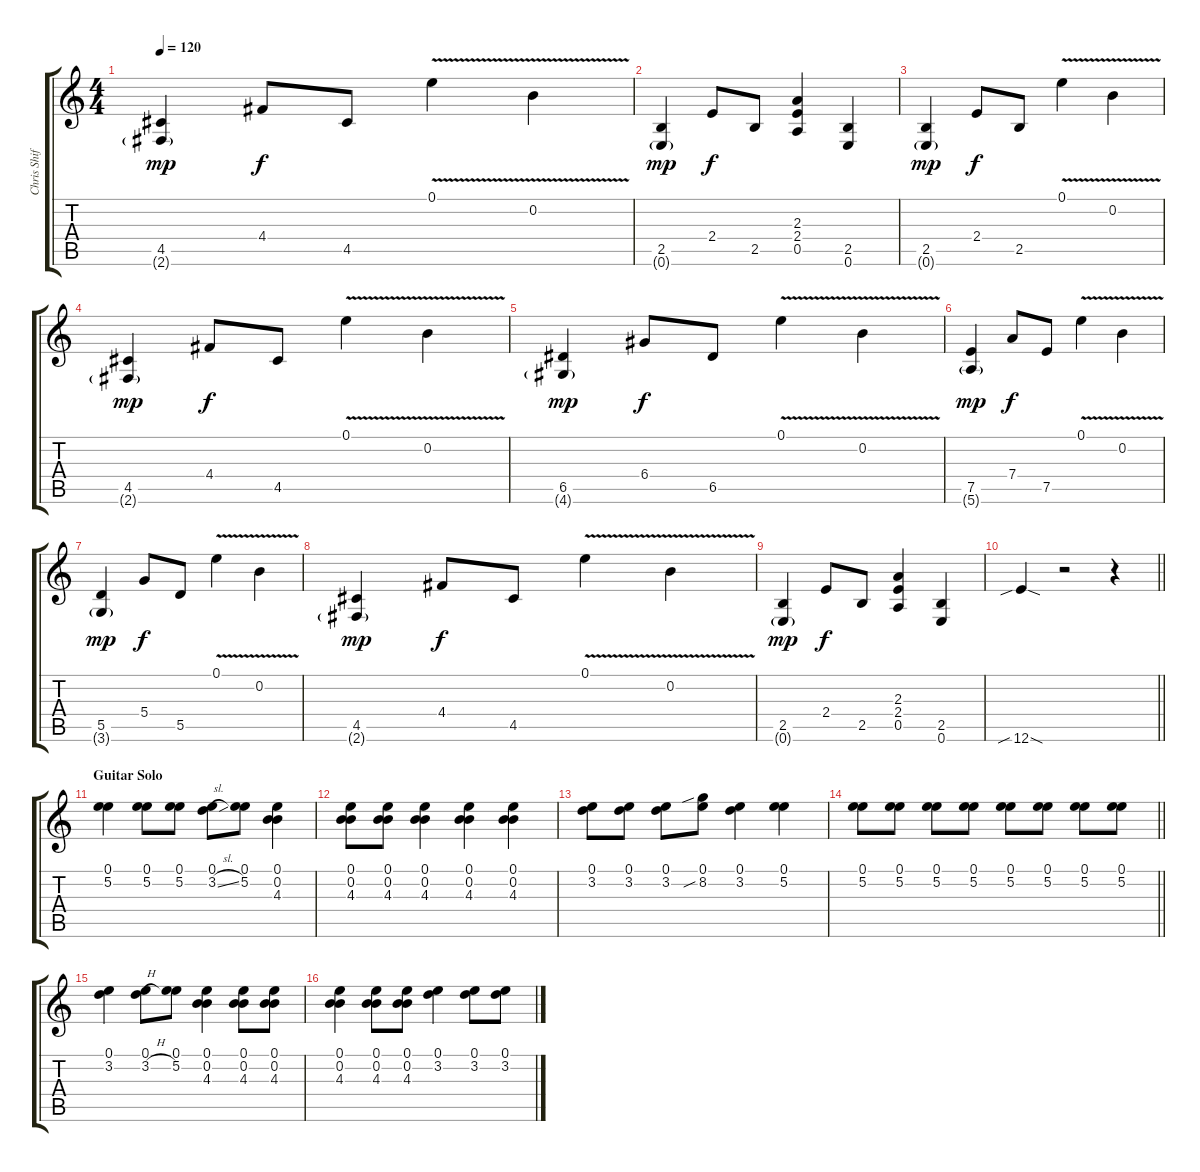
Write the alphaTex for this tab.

\track ("Chris Shiflett (Lead)" "Chris Shif") {instrument distortionguitar}
\staff {score tabs}
\tuning (E4 B3 G3 D3 A2 E2) {hide}
\ts (4 4)
\tempo 120
\clef g2
\ks c
(4.5 2.6{g}).4{dy mp} 4.4.8{dy f} 4.5.8 0.1{v}.4 0.2{v}.4 |
(2.5 0.6{g}).4{dy mp} 2.4.8{dy f} 2.5.8 (2.3 2.4 0.5).4 (2.5 0.6).4 |
(2.5 0.6{g}).4{dy mp} 2.4.8{dy f} 2.5.8 0.1{v}.4 0.2{v}.4 |
(4.5 2.6{g}).4{dy mp} 4.4.8{dy f} 4.5.8 0.1{v}.4 0.2{v}.4 |
(6.5 4.6{g}).4{dy mp} 6.4.8{dy f} 6.5.8 0.1{v}.4 0.2{v}.4 |
(7.5 5.6{g}).4{dy mp} 7.4.8{dy f} 7.5.8 0.1{v}.4 0.2{v}.4 |
(5.5 3.6{g}).4{dy mp} 5.4.8{dy f} 5.5.8 0.1{v}.4 0.2{v}.4 |
(4.5 2.6{g}).4{dy mp} 4.4.8{dy f} 4.5.8 0.1{v}.4 0.2{v}.4 |
(2.5 0.6{g}).4{dy mp} 2.4.8{dy f} 2.5.8 (2.3 2.4 0.5).4 (2.5 0.6).4 |
\barLineRight lightlight
12.6{sib sod}.4 r.2 r.4 |
\section ("" "Guitar Solo")
(0.1 5.2).4{volume 16} (0.1 5.2).8 (0.1 5.2).8 (0.1 3.2{sl}).8 (0.1 5.2).8 (0.1 0.2 4.3).4 |
(0.1 0.2 4.3).8 (0.1 0.2 4.3).8 (0.1 0.2 4.3).4 (0.1 0.2 4.3).4 (0.1 0.2 4.3).4 |
(0.1 3.2).8 (0.1 3.2).8 (0.1 3.2).8 (0.1 8.2{sib}).8 (0.1 3.2).4 (0.1 5.2).4 |
\barLineRight lightlight
(0.1 5.2).8 (0.1 5.2).8 (0.1 5.2).8 (0.1 5.2).8 (0.1 5.2).8 (0.1 5.2).8 (0.1 5.2).8 (0.1 5.2).8 |
(0.1 3.2).4 (0.1 3.2{h}).8 (0.1 5.2).8 (0.1 0.2 4.3).4 (0.1 0.2 4.3).8 (0.1 0.2 4.3).8 |
(0.1 0.2 4.3).4 (0.1 0.2 4.3).8 (0.1 0.2 4.3).8 (0.1 3.2).4 (0.1 3.2).8 (0.1 3.2).8
